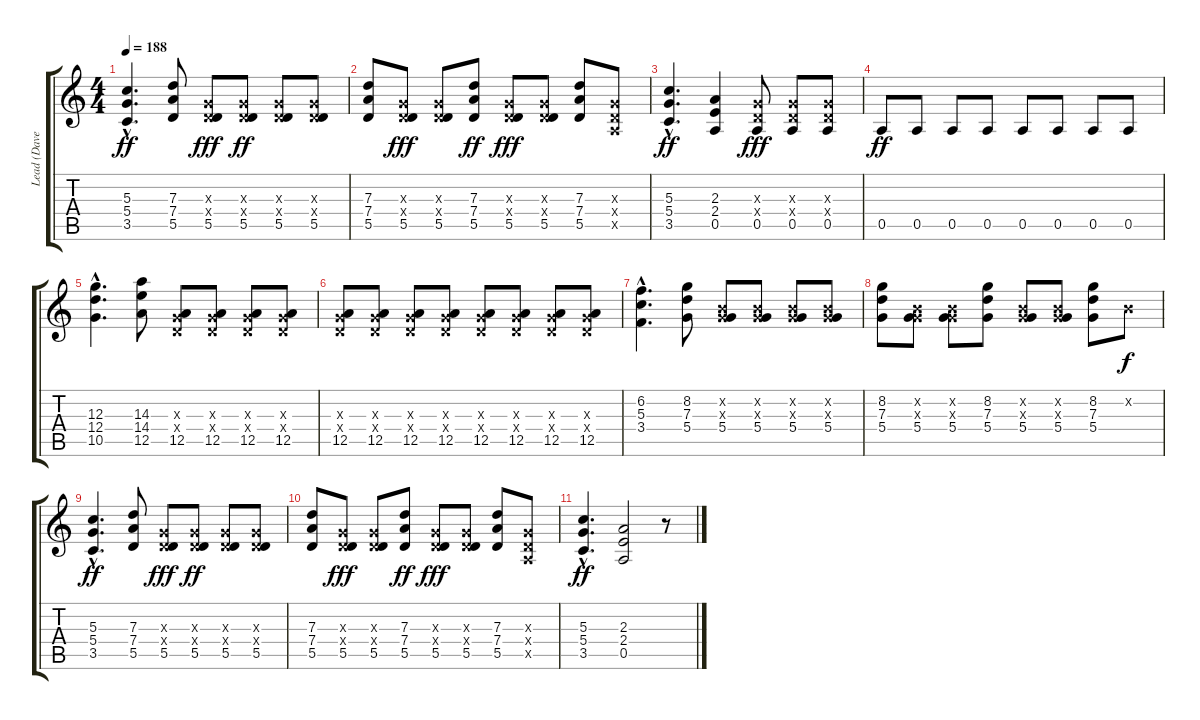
\track ("Lead (Dave)" "Lead (Dave") {instrument distortionguitar}
\staff {score tabs}
\tuning (E4 B3 G3 D3 A2 E2) {hide}
\ts (4 4)
\tempo 188
\clef g2
\ks c
(5.3{hac} 5.4{hac} 3.5{hac}).4{d dy ff} (7.3 7.4 5.5).8 (0.3{x} 0.4{x} 5.5).8{dy fff} (0.3{x} 0.4{x} 5.5).8{dy ff} (0.3{x} 0.4{x} 5.5).8 (0.3{x} 0.4{x} 5.5).8 |
(7.3 7.4 5.5).8 (0.3{x} 0.4{x} 5.5).8{dy fff} (0.3{x} 0.4{x} 5.5).8 (7.3 7.4 5.5).8{dy ff} (0.3{x} 0.4{x} 5.5).8{dy fff} (0.3{x} 0.4{x} 5.5).8 (7.3 7.4 5.5).8 (0.3{x} 0.4{x} 0.5{x}).8 |
(5.3{hac} 5.4{hac} 3.5{hac}).4{d dy ff} (2.3 2.4 0.5).4 (0.3{x} 0.4{x} 0.5).8{dy fff} (0.3{x} 0.4{x} 0.5).8 (0.3{x} 0.4{x} 0.5).8 |
0.5.8{dy ff} 0.5.8 0.5.8 0.5.8 0.5.8 0.5.8 0.5.8 0.5.8 |
(12.3{hac} 12.4{hac} 10.5{hac}).4{d} (14.3 14.4 12.5).8 (0.3{x} 0.4{x} 12.5).8 (0.3{x} 0.4{x} 12.5).8 (0.3{x} 0.4{x} 12.5).8 (0.3{x} 0.4{x} 12.5).8 |
(0.3{x} 0.4{x} 12.5).8 (0.3{x} 0.4{x} 12.5).8 (0.3{x} 0.4{x} 12.5).8 (0.3{x} 0.4{x} 12.5).8 (0.3{x} 0.4{x} 12.5).8 (0.3{x} 0.4{x} 12.5).8 (0.3{x} 0.4{x} 12.5).8 (0.3{x} 0.4{x} 12.5).8 |
(6.2{hac} 5.3{hac} 3.4{hac}).4{d} (8.2 7.3 5.4).8 (0.2{x} 0.3{x} 5.4).8 (0.2{x} 0.3{x} 5.4).8 (0.2{x} 0.3{x} 5.4).8 (0.2{x} 0.3{x} 5.4).8 |
(8.2 7.3 5.4).8 (0.2{x} 0.3{x} 5.4).8 (0.2{x} 0.3{x} 5.4).8 (8.2 7.3 5.4).8 (0.2{x} 0.3{x} 5.4).8 (0.2{x} 0.3{x} 5.4).8 (8.2 7.3 5.4).8 0.2{x}.8{dy f} |
(5.3{hac} 5.4{hac} 3.5{hac}).4{d dy ff} (7.3 7.4 5.5).8 (0.3{x} 0.4{x} 5.5).8{dy fff} (0.3{x} 0.4{x} 5.5).8{dy ff} (0.3{x} 0.4{x} 5.5).8 (0.3{x} 0.4{x} 5.5).8 |
(7.3 7.4 5.5).8 (0.3{x} 0.4{x} 5.5).8{dy fff} (0.3{x} 0.4{x} 5.5).8 (7.3 7.4 5.5).8{dy ff} (0.3{x} 0.4{x} 5.5).8{dy fff} (0.3{x} 0.4{x} 5.5).8 (7.3 7.4 5.5).8 (0.3{x} 0.4{x} 0.5{x}).8 |
(5.3{hac} 5.4{hac} 3.5{hac}).4{d dy ff} (2.3 2.4 0.5).2 r.8
